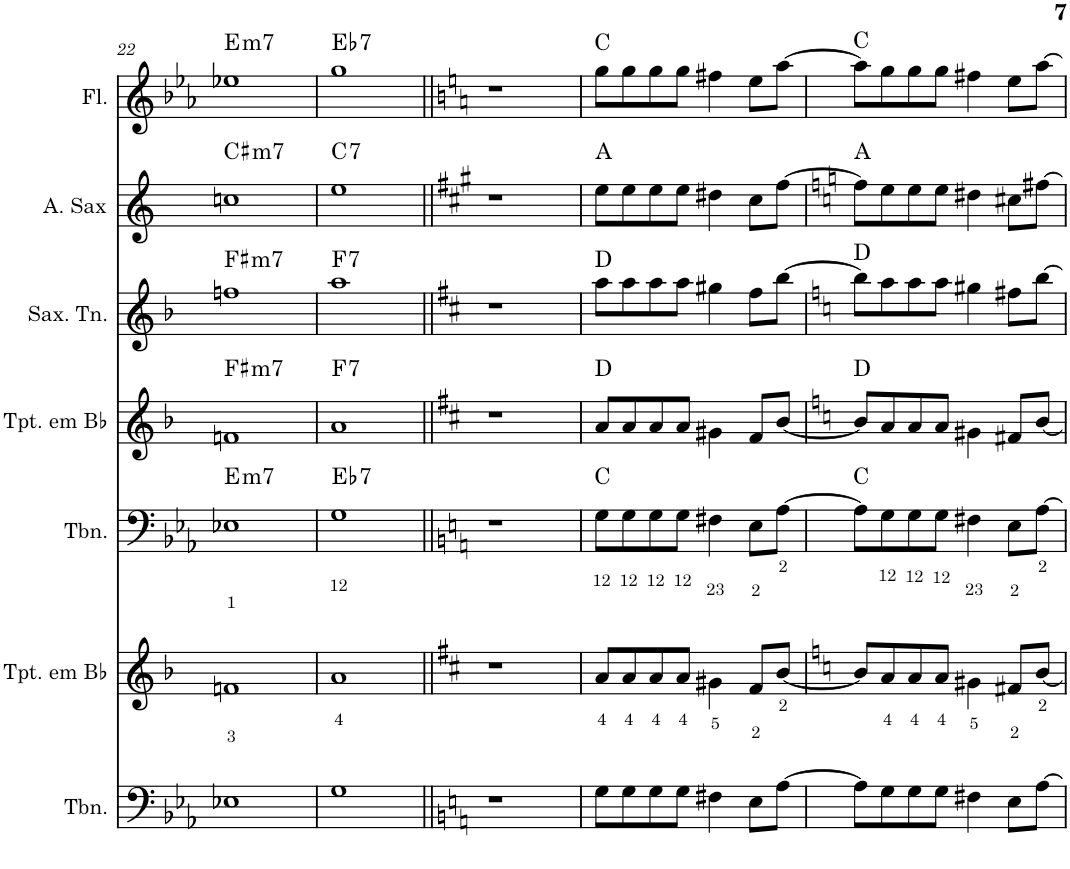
**kern	**kern	**kern	**harte	**kern	**harte	**kern	**harte	**kern	**harte	**kern	**harte
*part7	*part6	*part5	*part5	*part4	*part4	*part3	*part3	*part2	*part2	*part1	*part1
*staff7	*staff6	*staff5	*	*staff4	*	*staff3	*	*staff2	*	*staff1	*
*I"Trombone	*I"Trompete em Bb	*I"Trombone	*	*I"Trompete em Bb	*	*I"Saxofone Tenor	*	*I"Saxofone Alto	*	*I"Flauta Transversal	*
*I'Tbn.	*I'Tpt. em Bb	*I'Tbn.	*	*I'Tpt. em Bb	*	*I'Sax. Tn.	*	*	*	*I'Fl.	*
!!LO:PB:g=z
*clefF4	*clefG2	*clefF4	*	*clefG2	*	*clefG2	*	*clefG2	*	*clefG2	*
*	*Trd1c2	*	*	*Trd1c2	*	*Trd8c14	*	*Trd5c9	*	*	*
*k[b-e-a-]	*k[b-]	*k[b-e-a-]	*	*k[b-]	*	*k[b-]	*	*k[]	*	*k[b-e-a-]	*
*E-:	*F:	*E-:	*	*F:	*	*F:	*	*C:	*	*E-:	*
*M4/4	*M4/4	*M4/4	*	*M4/4	*	*M4/4	*	*M4/4	*	*M4/4	*
=22	=22	=22	=22	=22	=22	=22	=22	=22	=22	=22	=22
!	!	!	!LO:H:kt=m7	!	!LO:H:kt=m7	!	!LO:H:kt=m7	!	!LO:H:kt=m7	!	!LO:H:kt=m7
1E-X	1fn	1E-X	E:min7	1fn	F#:min7	1ffn	F#:min7	1ccn	C#:min7	1ee-X	E:min7
=23	=23	=23	=23	=23	=23	=23	=23	=23	=23	=23	=23
!	!	!	!LO:H:kt=7	!	!LO:H:kt=7	!	!LO:H:kt=7	!	!LO:H:kt=7	!	!LO:H:kt=7
1G	1a	1G	Eb:7	1a	F:7	1aa	F:7	1ee	C:7	1gg	Eb:7
=24||	=24||	=24||	=24||	=24||	=24||	=24||	=24||	=24||	=24||	=24||	=24||
*k[]	*k[f#c#]	*k[]	*	*k[f#c#]	*	*k[f#c#]	*	*k[f#c#g#]	*	*k[]	*
*C:	*D:	*C:	*	*D:	*	*D:	*	*A:	*	*C:	*
1r	1r	1r	.	1r	.	1r	.	1r	.	1r	.
=25	=25	=25	=25	=25	=25	=25	=25	=25	=25	=25	=25
8G\L	8a/L	8G\L	C:maj	8a/L	D:maj	8aa\L	D:maj	8ee\L	A:maj	8gg\L	C:maj
8G\	8a/	8G\	.	8a/	.	8aa\	.	8ee\	.	8gg\	.
8G\	8a/	8G\	.	8a/	.	8aa\	.	8ee\	.	8gg\	.
8G\J	8a/J	8G\J	.	8a/J	.	8aa\J	.	8ee\J	.	8gg\J	.
4F#X\	4g#X\	4F#X\	.	4g#X\	.	4gg#X\	.	4dd#X\	.	4ff#X\	.
8E\L	8f#/L	8E\L	.	8f#/L	.	8ff#\L	.	8cc#\L	.	8ee\L	.
[8A\J	[8b/J	[8A\J	.	[8b/J	.	[8bb\J	.	[8ff#\J	.	[8aa\J	.
=26	=26	=26	=26	=26	=26	=26	=26	=26	=26	=26	=26
*k[]	*k[]	*k[]	*	*k[]	*	*k[]	*	*k[]	*	*k[]	*
8A\L]	8b/L]	8A\L]	C:maj	8b/L]	D:maj	8bb\L]	D:maj	8ff#\L]	A:maj	8aa\L]	C:maj
8G\	8a/	8G\	.	8a/	.	8aa\	.	8ee\	.	8gg\	.
8G\	8a/	8G\	.	8a/	.	8aa\	.	8ee\	.	8gg\	.
8G\J	8a/J	8G\J	.	8a/J	.	8aa\J	.	8ee\J	.	8gg\J	.
4F#X\	4g#X\	4F#X\	.	4g#X\	.	4gg#X\	.	4dd#X\	.	4ff#X\	.
8E\L	8f#X/L	8E\L	.	8f#X/L	.	8ff#X\L	.	8cc#X\L	.	8ee\L	.
[8A\J	[8b/J	[8A\J	.	[8b/J	.	[8bb\J	.	[8ff#X\J	.	[8aa\J	.
=	=	=	=	=	=	=	=	=	=	=	=
*-	*-	*-	*-	*-	*-	*-	*-	*-	*-	*-	*-
